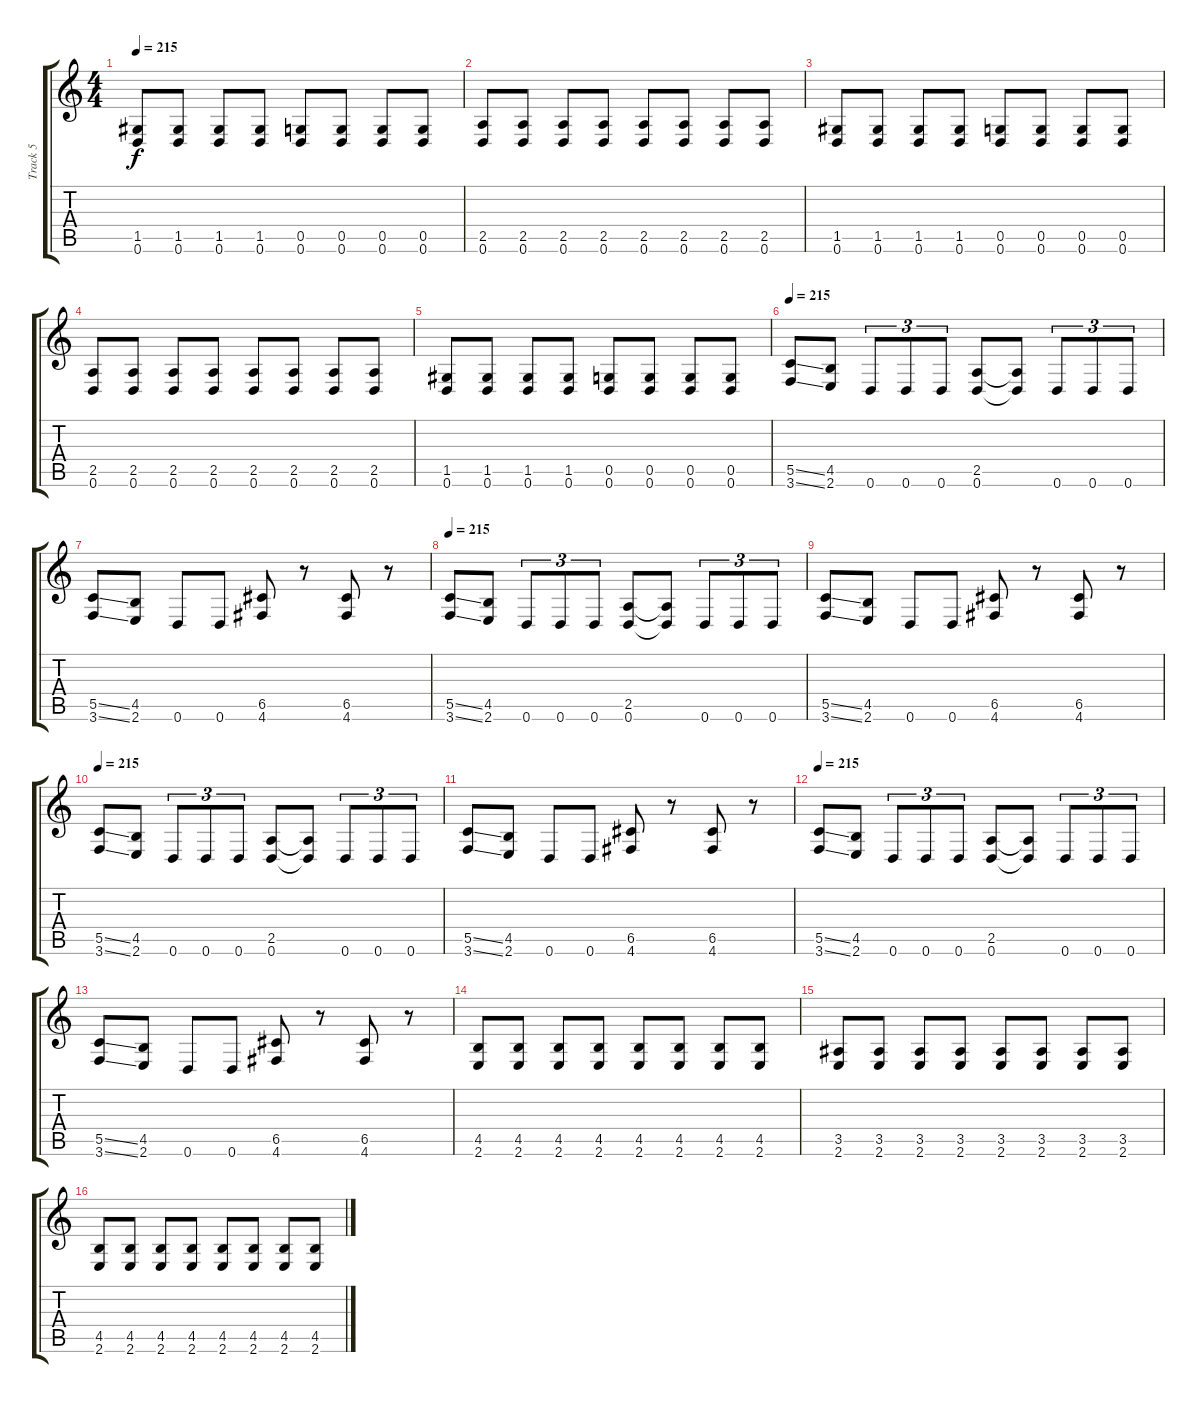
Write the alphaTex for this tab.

\track ("Track 5" "Track 5") {instrument electricbassfinger}
\staff {score tabs}
\tuning (D4 A3 F3 C3 G2 D2) {hide}
\ts (4 4)
\tempo 215
\clef g2
\ks c
(1.5 0.6).8{dy f} (1.5 0.6).8 (1.5 0.6).8 (1.5 0.6).8 (0.5 0.6).8 (0.5 0.6).8 (0.5 0.6).8 (0.5 0.6).8 |
(2.5 0.6).8 (2.5 0.6).8 (2.5 0.6).8 (2.5 0.6).8 (2.5 0.6).8 (2.5 0.6).8 (2.5 0.6).8 (2.5 0.6).8 |
(1.5 0.6).8 (1.5 0.6).8 (1.5 0.6).8 (1.5 0.6).8 (0.5 0.6).8 (0.5 0.6).8 (0.5 0.6).8 (0.5 0.6).8 |
(2.5 0.6).8 (2.5 0.6).8 (2.5 0.6).8 (2.5 0.6).8 (2.5 0.6).8 (2.5 0.6).8 (2.5 0.6).8 (2.5 0.6).8 |
(1.5 0.6).8 (1.5 0.6).8 (1.5 0.6).8 (1.5 0.6).8 (0.5 0.6).8 (0.5 0.6).8 (0.5 0.6).8 (0.5 0.6).8 |
\tempo 215
(5.5{ss} 3.6{ss}).8 (4.5 2.6).8 0.6.8{tu (3 2)} 0.6.8{tu (3 2)} 0.6.8{tu (3 2)} (2.5 0.6).8 (2.5{t} 0.6{t}).8 0.6.8{tu (3 2)} 0.6.8{tu (3 2)} 0.6.8{tu (3 2)} |
(5.5{ss} 3.6{ss}).8 (4.5 2.6).8 0.6.8 0.6.8 (6.5 4.6).8 r.8 (6.5 4.6).8 r.8 |
\tempo 215
(5.5{ss} 3.6{ss}).8 (4.5 2.6).8 0.6.8{tu (3 2)} 0.6.8{tu (3 2)} 0.6.8{tu (3 2)} (2.5 0.6).8 (2.5{t} 0.6{t}).8 0.6.8{tu (3 2)} 0.6.8{tu (3 2)} 0.6.8{tu (3 2)} |
(5.5{ss} 3.6{ss}).8 (4.5 2.6).8 0.6.8 0.6.8 (6.5 4.6).8 r.8 (6.5 4.6).8 r.8 |
\tempo 215
(5.5{ss} 3.6{ss}).8 (4.5 2.6).8 0.6.8{tu (3 2)} 0.6.8{tu (3 2)} 0.6.8{tu (3 2)} (2.5 0.6).8 (2.5{t} 0.6{t}).8 0.6.8{tu (3 2)} 0.6.8{tu (3 2)} 0.6.8{tu (3 2)} |
(5.5{ss} 3.6{ss}).8 (4.5 2.6).8 0.6.8 0.6.8 (6.5 4.6).8 r.8 (6.5 4.6).8 r.8 |
\tempo 215
(5.5{ss} 3.6{ss}).8 (4.5 2.6).8 0.6.8{tu (3 2)} 0.6.8{tu (3 2)} 0.6.8{tu (3 2)} (2.5 0.6).8 (2.5{t} 0.6{t}).8 0.6.8{tu (3 2)} 0.6.8{tu (3 2)} 0.6.8{tu (3 2)} |
(5.5{ss} 3.6{ss}).8 (4.5 2.6).8 0.6.8 0.6.8 (6.5 4.6).8 r.8 (6.5 4.6).8 r.8 |
(4.5 2.6).8 (4.5 2.6).8 (4.5 2.6).8 (4.5 2.6).8 (4.5 2.6).8 (4.5 2.6).8 (4.5 2.6).8 (4.5 2.6).8 |
(3.5 2.6).8 (3.5 2.6).8 (3.5 2.6).8 (3.5 2.6).8 (3.5 2.6).8 (3.5 2.6).8 (3.5 2.6).8 (3.5 2.6).8 |
(4.5 2.6).8 (4.5 2.6).8 (4.5 2.6).8 (4.5 2.6).8 (4.5 2.6).8 (4.5 2.6).8 (4.5 2.6).8 (4.5 2.6).8
